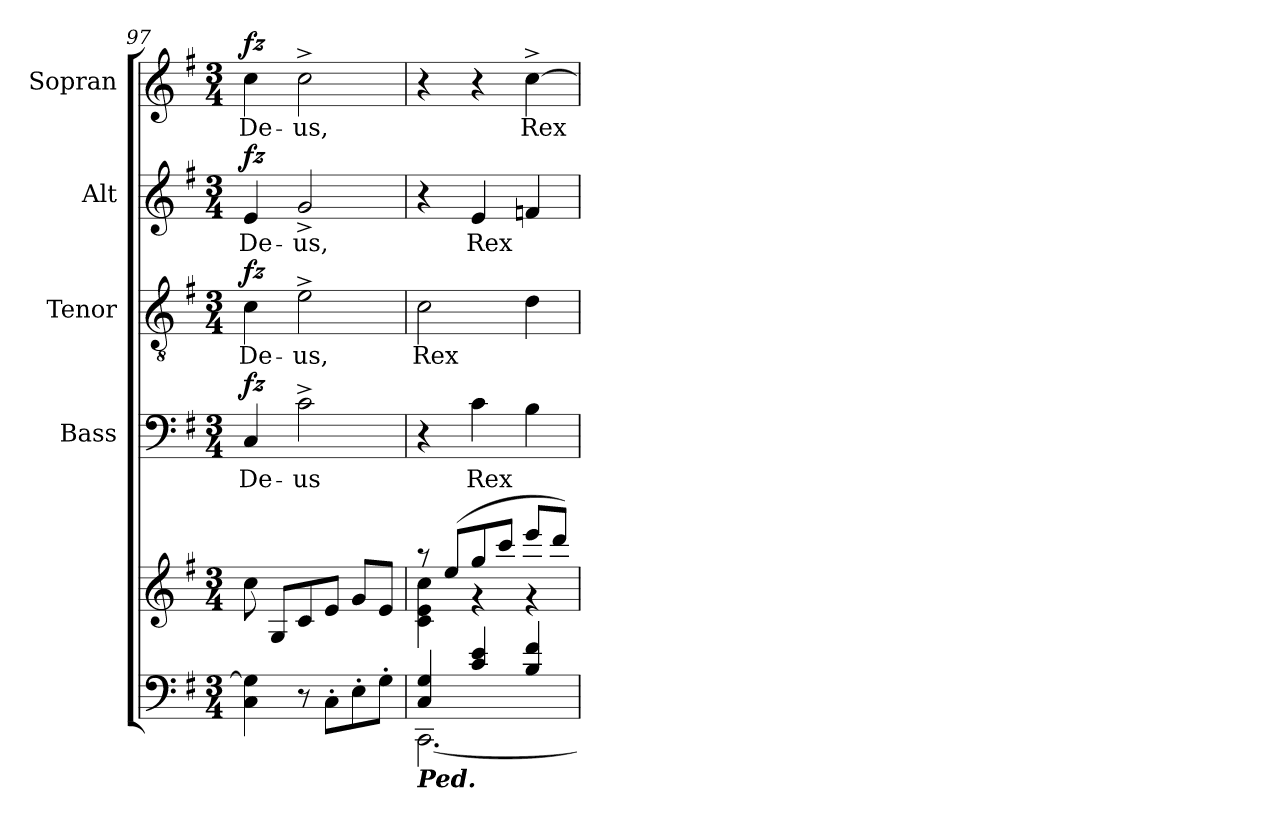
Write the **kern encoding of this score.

**kern	**kern	**kern	**text	**dynam	**kern	**text	**dynam	**kern	**text	**dynam	**kern	**text	**dynam
*part5	*part5	*part4	*part4	*part4	*part3	*part3	*part3	*part2	*part2	*part2	*part1	*part1	*part1
*staff6	*staff5	*staff4	*staff4	*staff4	*staff3	*staff3	*staff3	*staff2	*staff2	*staff2	*staff1	*staff1	*staff1
*	*	*I"Bass	*	*	*I"Tenor	*	*	*I"Alt	*	*	*I"Sopran	*	*
*	*	*I'B.	*	*	*I'T.	*	*	*I'A.	*	*	*I'S.	*	*
*clefF4	*clefG2	*clefF4	*	*	*clefGv2	*	*	*clefG2	*	*	*clefG2	*	*
*k[f#]	*k[f#]	*k[f#]	*	*	*k[f#]	*	*	*k[f#]	*	*	*k[f#]	*	*
*G:	*G:	*G:	*	*	*G:	*	*	*G:	*	*	*G:	*	*
*M3/4	*M3/4	*M3/4	*	*	*M3/4	*	*	*M3/4	*	*	*M3/4	*	*
=97	=97	=97	=97	=97	=97	=97	=97	=97	=97	=97	=97	=97	=97
!	!	!	!LO:LY:b	!LO:DY:a	!	!LO:LY:b	!LO:DY:a	!	!LO:LY:b	!LO:DY:a	!	!LO:LY:b	!LO:DY:a
4C\ 4G\]	8cc\	4C/	De-	fz	4c\	De-	fz	4e/	De-	fz	4cc\	De-	fz
.	8G/L	.	.	.	.	.	.	.	.	.	.	.	.
!	!	!	!LO:LY:b	!	!	!LO:LY:b	!	!	!LO:LY:b	!	!	!LO:LY:b	!
8r	8c/	2c^>\	-us	.	2e^>\	-us,	.	2g^>/	-us,	.	2cc^>\	-us,	.
8C'>\L	8e/J	.	.	.	.	.	.	.	.	.	.	.	.
8E'>\	8g/L	.	.	.	.	.	.	.	.	.	.	.	.
8G'>\J	8e/J	.	.	.	.	.	.	.	.	.	.	.	.
=98	=98	=98	=98	=98	=98	=98	=98	=98	=98	=98	=98	=98	=98
*^	*^	*	*	*	*	*	*	*	*	*	*	*	*
!LO:TX:b:Bi:t=Ped.	!	!	!	!	!	!	!	!	!	!	!	!	!	!	!
!	!	!	!	!	!	!	!	!LO:LY:b	!	!	!	!	!	!	!
4C/ 4G/	[<2.CC\	8rgg	4c\ 4e\ 4cc\	4r	.	.	2c\	Rex	.	4r	.	.	4r	.	.
.	.	(>8ee/L	.	.	.	.	.	.	.	.	.	.	.	.	.
!	!	!	!	!	!LO:LY:b	!	!	!	!	!	!LO:LY:b	!	!	!	!
4c/ 4e/	.	8gg/	4rg	4c\	Rex	.	.	.	.	4e/	Rex	.	4r	.	.
.	.	8ccc/J	.	.	.	.	.	.	.	.	.	.	.	.	.
!	!	!	!	!	!	!	!	!	!	!	!	!	!	!LO:LY:b	!
4B/ 4f#/	.	8eee/L	4rg	4B\	.	.	4d\	.	.	4fn/	.	.	[4cc^>\	Rex	.
.	.	8ddd/J)	.	.	.	.	.	.	.	.	.	.	.	.	.
*v	*v	*	*	*	*	*	*	*	*	*	*	*	*	*	*
*	*v	*v	*	*	*	*	*	*	*	*	*	*	*	*
=	=	=	=	=	=	=	=	=	=	=	=	=	=
*-	*-	*-	*-	*-	*-	*-	*-	*-	*-	*-	*-	*-	*-
